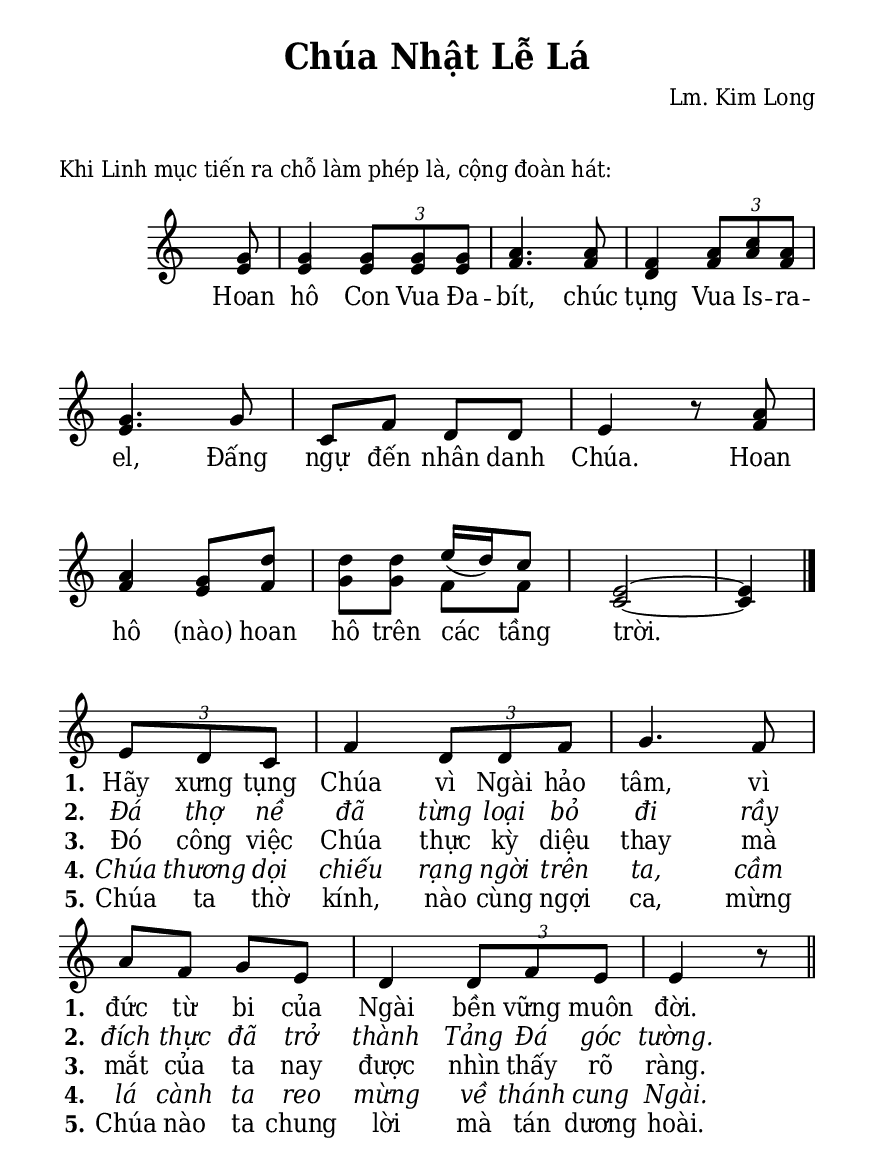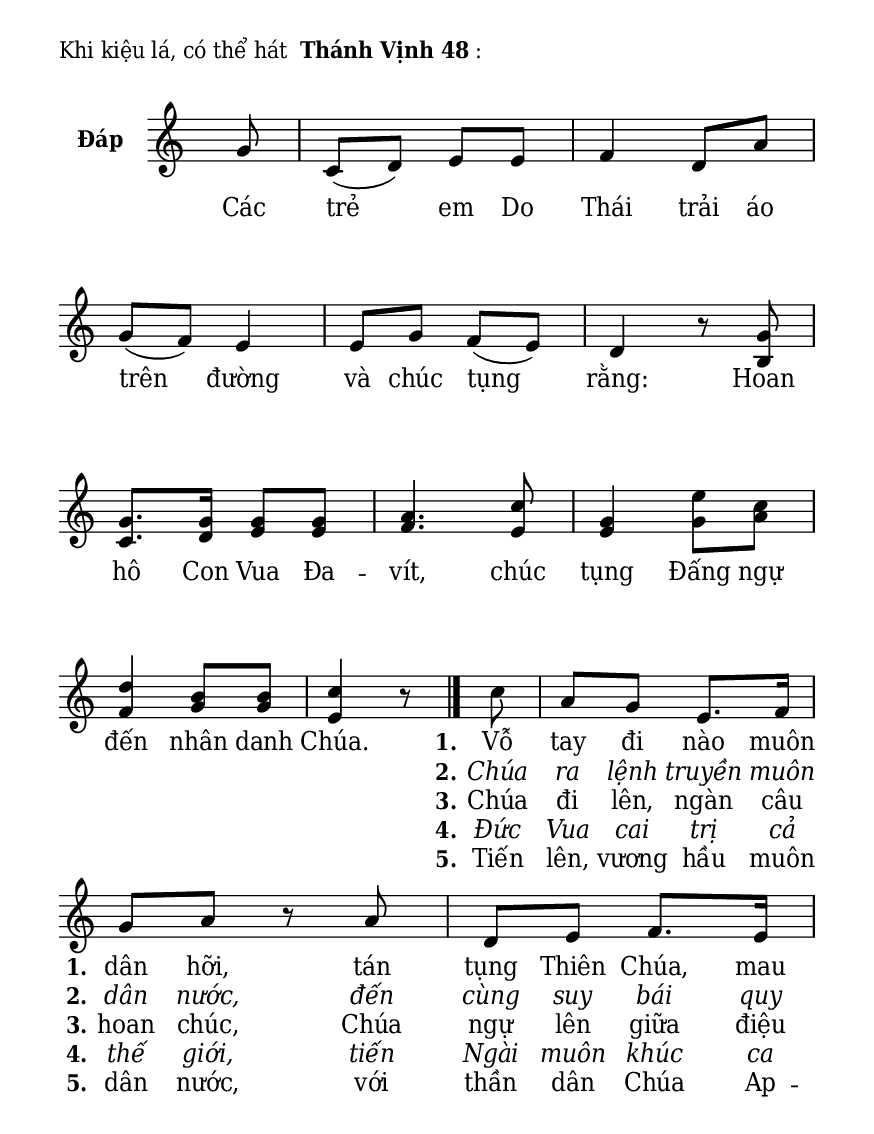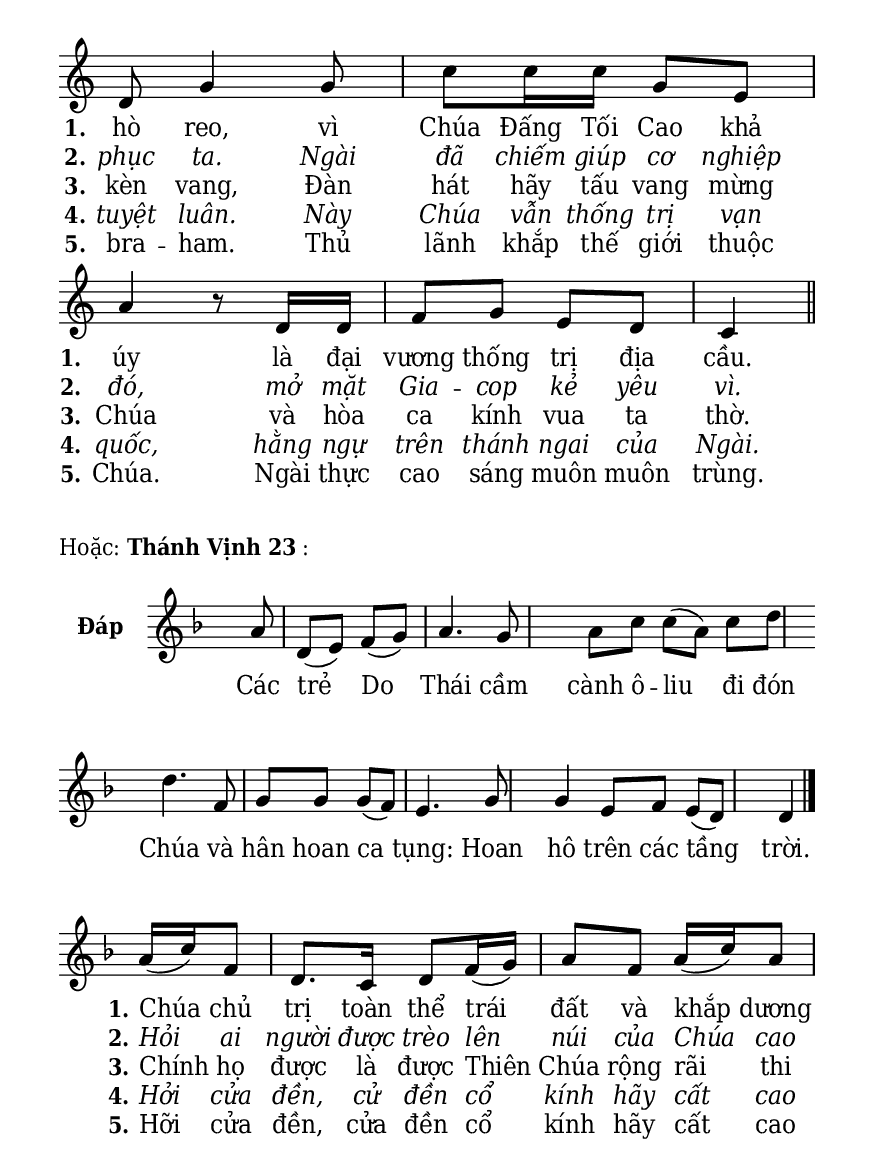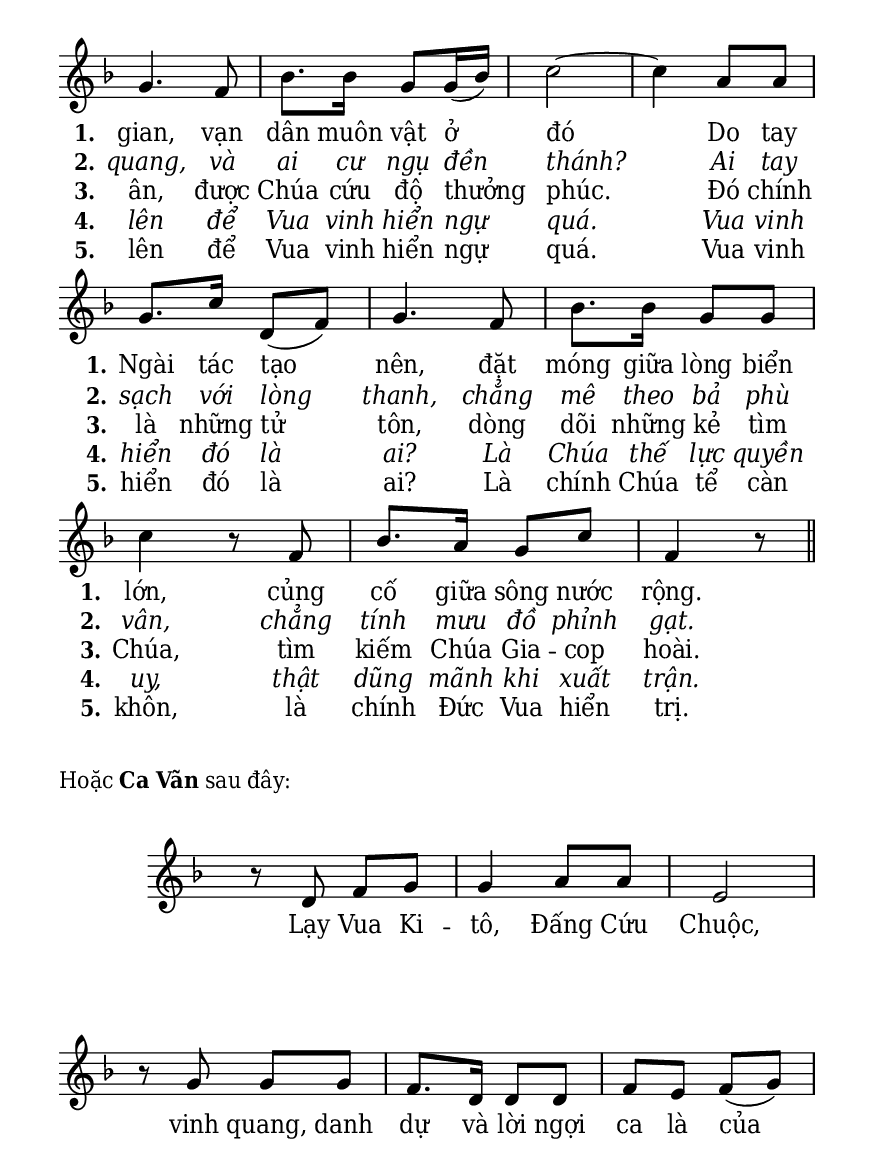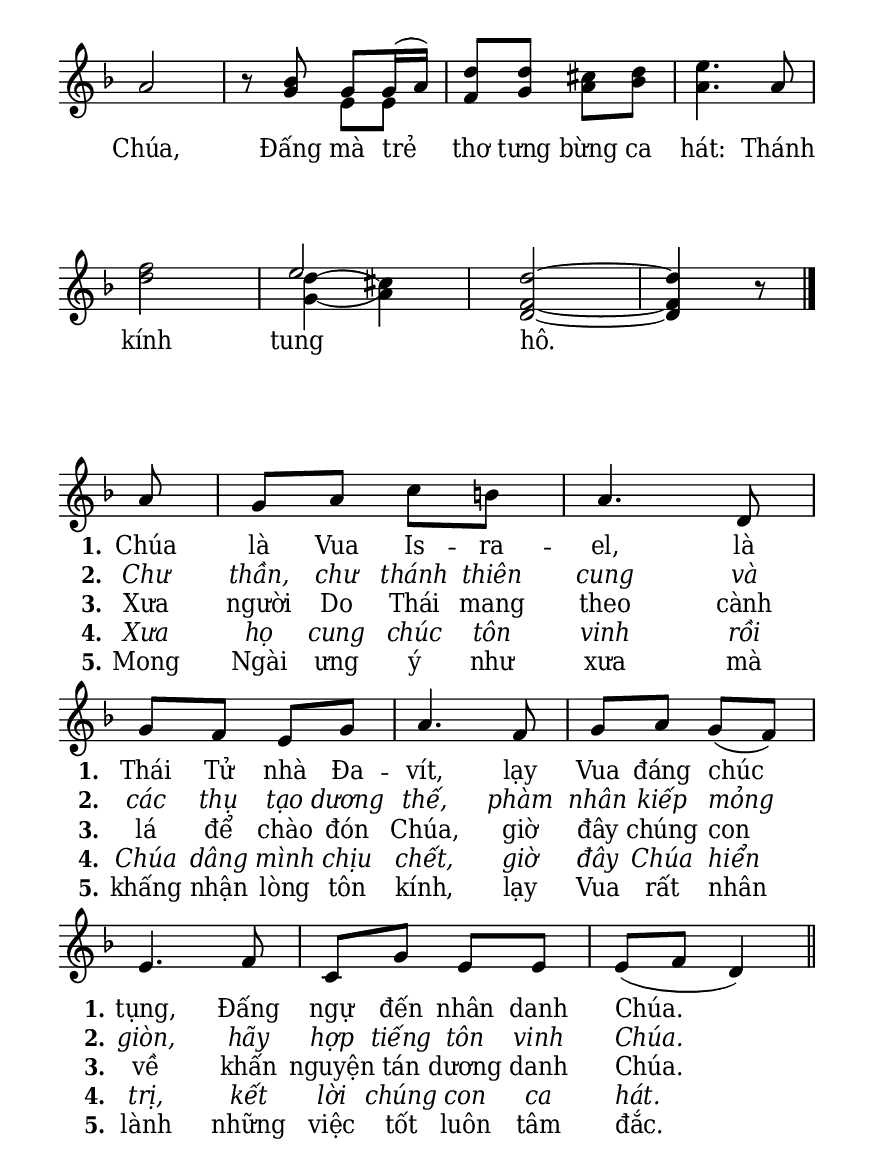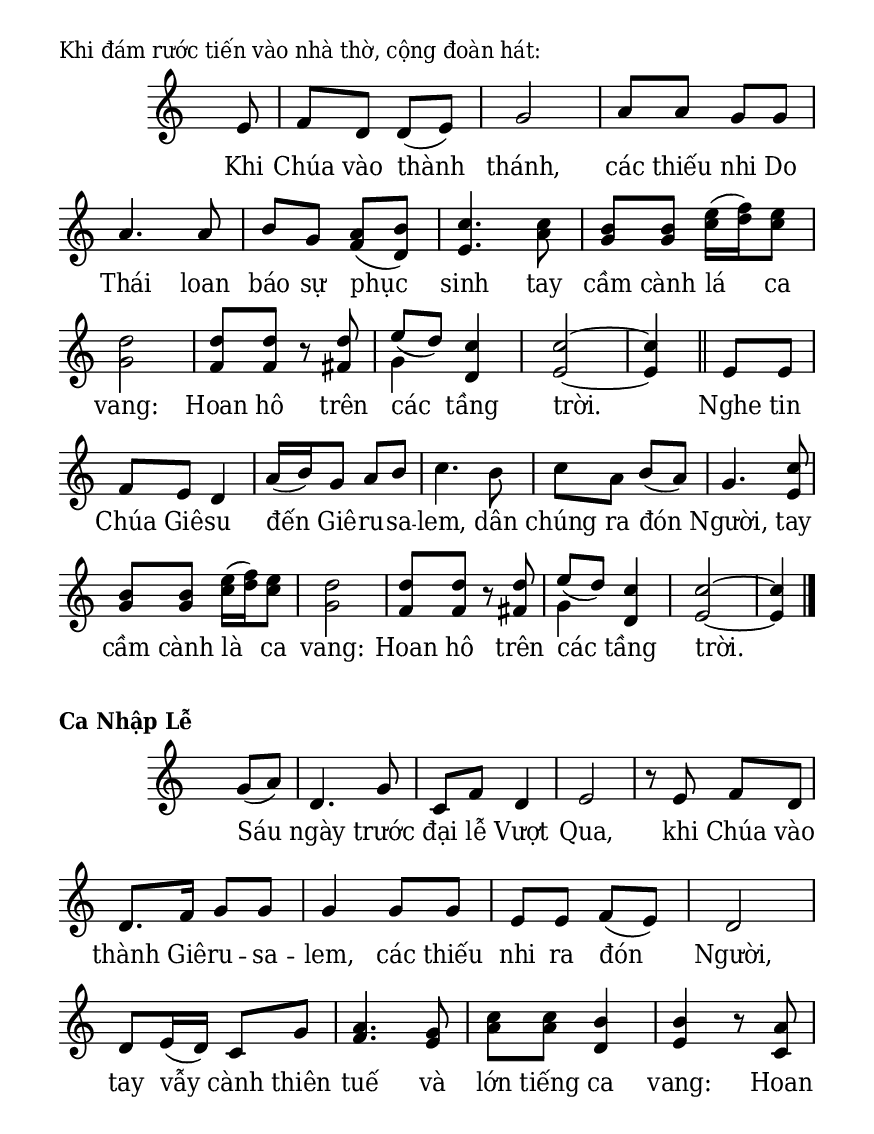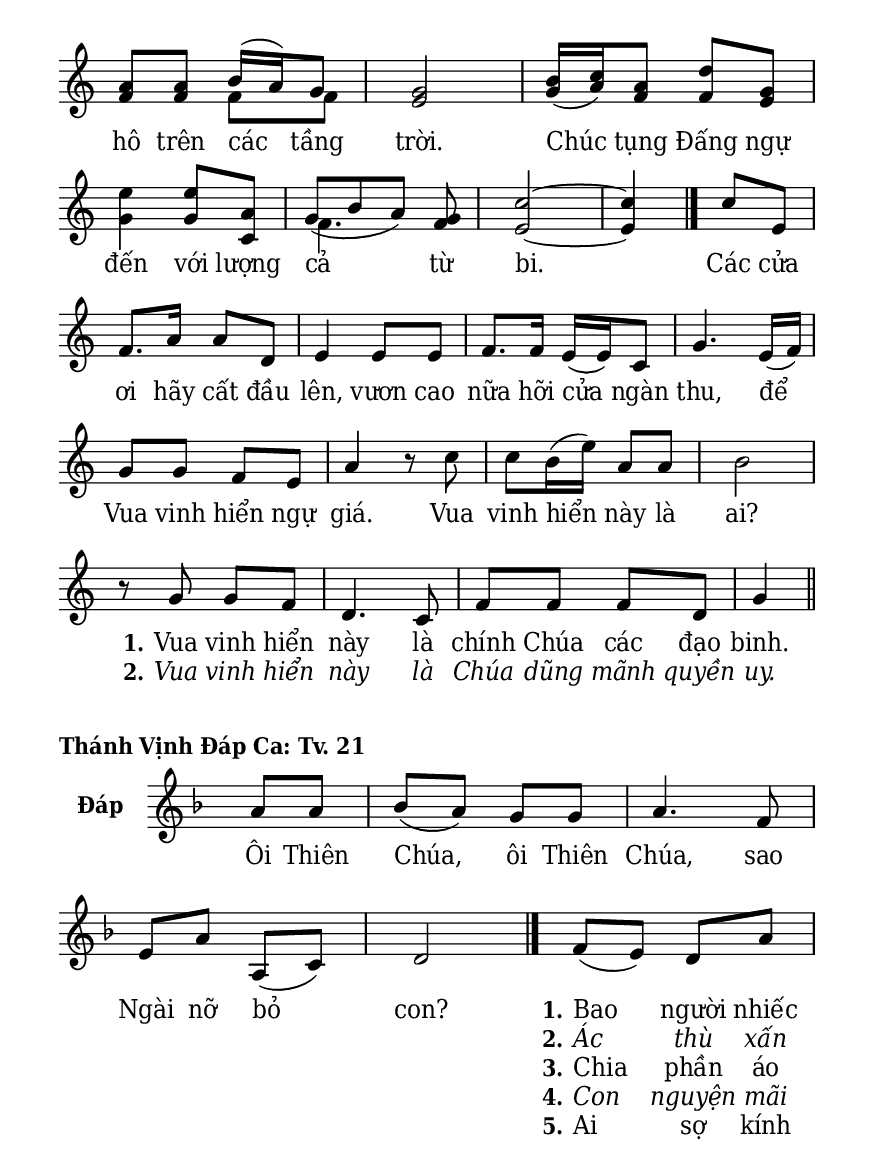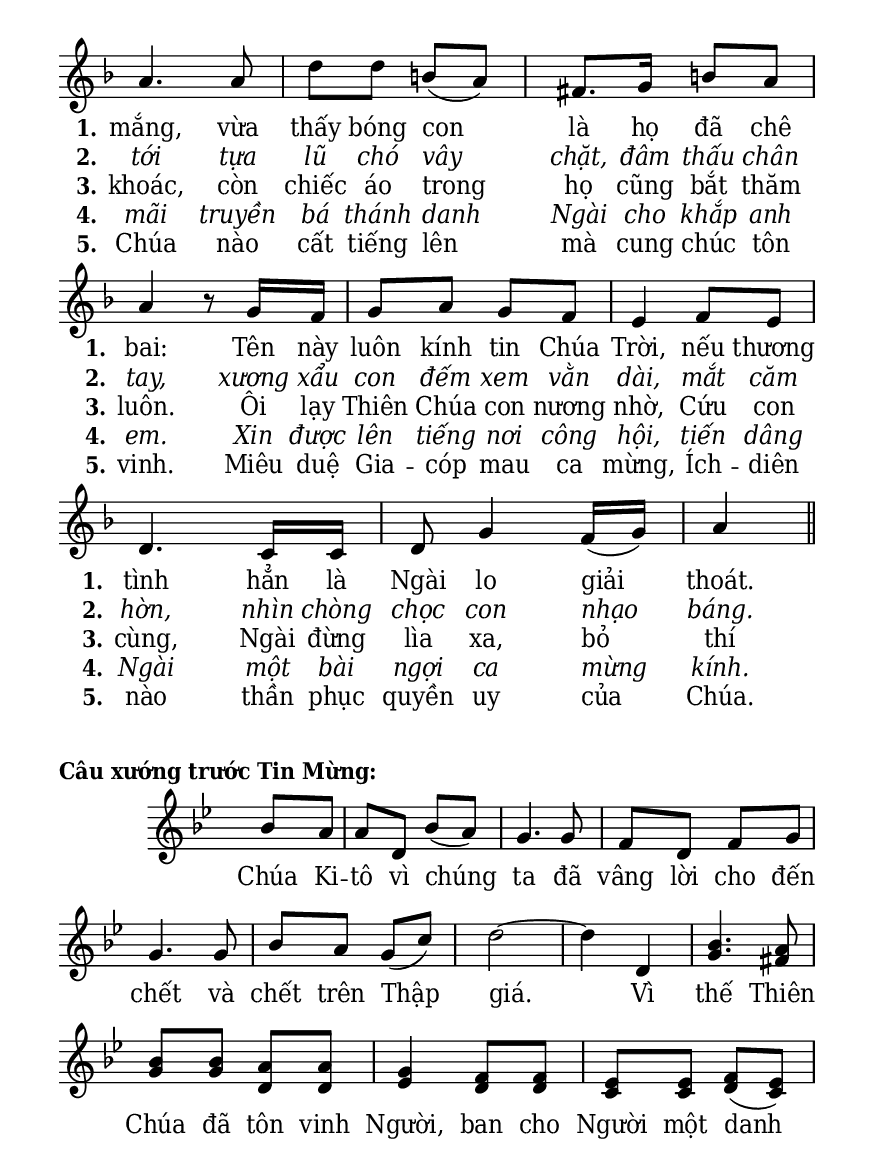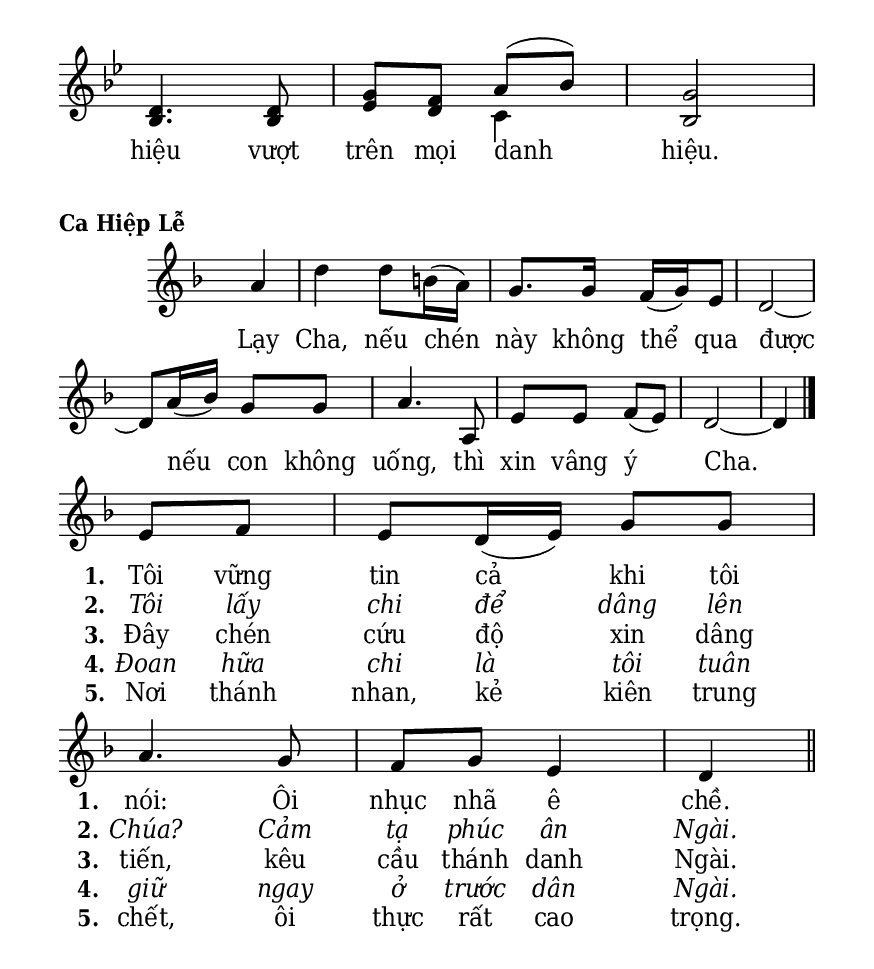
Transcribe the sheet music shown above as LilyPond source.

% Cài đặt chung
\version "2.22.1"
\include "english.ly"

\header {
  title = "Chúa Nhật Lễ Lá"
  composer = "Lm. Kim Long"
  %arranger = " "
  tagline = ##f
}

%
#(define (add-grob-definition grob-name grob-entry)
     (set! all-grob-descriptions
           (cons ((@@ (lily) completize-grob-entry)
                  (cons grob-name grob-entry))
                 all-grob-descriptions)))

#(add-grob-definition
    'StanzaNumberSpanner
    `((direction . ,LEFT)
      (font-series . bold)
      (padding . 1)
      (side-axis . ,X)
      (stencil . ,ly:text-interface::print)
      (X-offset . ,ly:side-position-interface::x-aligned-side)
      (Y-extent . ,grob::always-Y-extent-from-stencil)
      (meta . ((class . Spanner)
               (interfaces . (font-interface
                              side-position-interface
                              stanza-number-interface
                              text-interface))))))

\layout {
    \context {
      \Global
      \grobdescriptions #all-grob-descriptions
    }
    \context {
      \Score
      \remove Stanza_number_align_engraver
      \consists
        #(lambda (context)
           (let ((texts '())
                 (syllables '()))
             (make-engraver
              (acknowledgers
               ((stanza-number-interface engraver grob source-engraver)
                  (set! texts (cons grob texts)))
               ((lyric-syllable-interface engraver grob source-engraver)
                  (set! syllables (cons grob syllables))))
              ((stop-translation-timestep engraver)
                 (for-each
                  (lambda (text)
                    (for-each
                     (lambda (syllable)
                       (ly:pointer-group-interface::add-grob
                        text
                        'side-support-elements
                        syllable))
                     syllables))
                  texts)
                 (set! syllables '())))))
    }
    \context {
      \Lyrics
      \remove Stanza_number_engraver
      \consists
        #(lambda (context)
           (let ((text #f)
                 (last-stanza #f))
             (make-engraver
              ((process-music engraver)
                 (let ((stanza (ly:context-property context 'stanza #f)))
                   (if (and stanza (not (equal? stanza last-stanza)))
                       (let ((column (ly:context-property context
'currentCommandColumn)))
                         (set! last-stanza stanza)
                         (if text
                             (ly:spanner-set-bound! text RIGHT column))
                         (set! text (ly:engraver-make-grob engraver
'StanzaNumberSpanner '()))
                         (ly:grob-set-property! text 'text stanza)
                         (ly:spanner-set-bound! text LEFT column)))))
              ((finalize engraver)
                 (if text
                     (let ((column (ly:context-property context
'currentCommandColumn)))
                       (ly:spanner-set-bound! text RIGHT column)))))))
      \override StanzaNumberSpanner.horizon-padding = 10000
    }
}

stanzaReminderOff =
\temporary \override StanzaNumberSpanner.after-line-breaking =
   #(lambda (grob)
      ;; Can be replaced with (not (first-broken-spanner? grob)) in 2.23.
      (if (let ((siblings (ly:spanner-broken-into (ly:grob-original grob))))
            (and (pair? siblings)
                 (not (eq? grob (car siblings)))))
          (ly:grob-suicide! grob)))

stanzaReminderOn =
\undo \stanzaReminderOff
%

% Nhạc
nhacMauMot = \relative c'' {
  \key c \major
  \time 2/4
  \partial 8
  <<
    {
      g8 |
      g4 \tuplet 3/2 { g8 g g } |
      a4. a8 |
      f4 \tuplet 3/2 { a8 c a } |
      g4.
    }
    {
      e8 |
      e4 \tuplet 3/2 {e8 e e } |
      f4. f8 |
      d4 \tuplet 3/2 { f8 a f } |
      e4.
    }
  >>
  \oneVoice
  g8 |
  c, f d d |
  e4 r8
  <<
    {
      a8 |
      a4 g8 d' |
      d d
    }
    {
      f,8 |
      f4 e8 f |
      g g
    }
  >>
  \oneVoice
  <<
    {
      \voiceOne
      e'16 _(d) c8 |
    }
    \new Voice = "splitpart" {
      \voiceTwo
      f, f |
    }
  >>
  \oneVoice
  <<
    {
      c2 ~ |
      c4 \bar "|." \break
    }
    {
      e2 ~ |
      e4
    }
  >>
  
  \tuplet 3/2 { e8 d c } |
  f4 \tuplet 3/2 { d8 d f } |
  g4. f8 |
  a f g e |
  d4 \tuplet 3/2 { d8 f e } |
  e4 r8 \bar "||"
}

nhacMauHai = \relative c'' {
  \key c \major
  \time 2/4
  \partial 8 g8 |
  c, (d) e e |
  f4 d8 a' |
  g (f) e4 |
  e8 g f (e) |
  d4 r8
  <<
    {
      g |
      g8. g16 g8 g |
      a4. c8 |
      g4 e'8 c |
      d4 b8 b |
      c4 r8 \bar "|."
    }
    {
      b,8 |
      c8. d16 e8 e |
      f4. e8 |
      e4 g8 a |
      f4 g8 g |
      e4 r8
    }
  >>
  \oneVoice
  c'8 |
  a g e8. f16 |
  g8 a r a |
  d, e f8. e16 |
  d8 g4 g8 |
  c c16 c g8 e |
  a4 r8 d,16 d |
  f8 g e d |
  c4 \bar "||"
}

nhacMauBa = \relative c'' {
  \key f \major
  \time 2/4
  \partial 8 a8 |
  d, (e) f (g) |
  a4. g8 |
  \time 3/4
  a [c] c ([a]) c d |
  \time 2/4
  d4. f,8 |
  g g g (f) |
  e4. g8 |
  \time 3/4
  g4 e8 [f] e ([d]) |
  \time 2/4
  d4 \bar "|."
  
  a'16 (c) f,8 |
  d8. c16 d8 f16 (g) |
  a8 f a16 (c) a8 |
  g4. f8 |
  bf8. bf16 g8 g16 (bf) |
  c2 ~ |
  c4 a8 a |
  g8. c16 d,8 (f) |
  g4. f8 |
  bf8. bf16 g8 g |
  c4 r8 f, |
  bf8. a16 g8 c |
  f,4 r8 \bar "||"
}

nhacMauBon = \relative c' {
  \key f \major
  \time 2/4
  r8 d f g |
  g4 a8 a |
  e2 |
  r8 g g g |
  f8. d16 d8 d |
  f e f (g) |
  a2 |
  r8
  <<
    {
      bf
    }
    {
      g8
    }
  >>
  \oneVoice
  <<
    {
      \voiceOne
      g8 g16 (a) |
    }
    \new Voice = "splitpart" {
      \voiceTwo
      e8 e
    }
  >>
  \oneVoice
  <<
    {
      d'8 d cs d |
      e4. a,8 |
      f'2 |
    }
    {
      f,8 g a bf |
      a4. \skip 8 |
      d2 |
    }
  >>
  <<
    {
      \voiceOne
      e2 |
    }
    \new Voice = "splitpart" {
      \voiceTwo
      <d \=1^( g, \=2(>4 <cs \=1) a \=2)>
    }
  >>
  \oneVoice
  <d f, d>2 ~ |
  <d f, d>4 r8 \bar "|." \break
  
  a |
  g a c b! |
  a4. d,8 |
  g f e g |
  a4. f8 |
  g a g (f) |
  e4. f8 |
  c g' e e |
  e (f d4) \bar "||"
}

nhacMauNam = \relative c' {
  \key c \major
  \time 2/4
  \partial 8 e8 |
  f d d (e) |
  g2 |
  a8 a g g |
  a4. a8 |
  b g
  <<
    {
      a (b) |
      c4. c8 |
      b b e16 (f) e8 |
      d2 |
      d8 d r d
    }
    {
      f, (d) |
      e4. a8 |
      g g c16 (d) c8 |
      g2 |
      f8 f r fs
    }
  >>
  <<
    {
      \voiceOne
      e'8 _(d)
    }
    \new Voice = "splitpart" {
      \voiceTwo
      g,4
    }
  >>
  \oneVoice
  <<
    {
      c4 |
      c2 ~ |
      c4 \bar "||"
    }
    {
      d,4 |
      e2 ~ |
      e4
    }
  >>
  e8 e |
  f e d4 |
  a'16 (b) g8 a b |
  c4. b8 |
  c a b (a) |
  g4.
  <<
    {
      c8 |
      b b e16 (f) e8 |
      d2 |
      d8 d r d
    }
    {
      e,8 |
      g g c16 (d) c8 |
      g2 |
      f8 f r fs
    }
  >>
  <<
    {
      \voiceOne
      e'8 _(d)
    }
    \new Voice = "splitpart" {
      \voiceTwo
      g,4
    }
  >>
  \oneVoice
  <<
    {
      c4 |
      c2 ~ |
      c4 \bar "|."
    }
    {
      d,4 |
      e2 ~ |
      e4
    }
  >>
}

nhacMauSau = \relative c'' {
  \key c \major
  \time 2/4
  \partial 4 g8 (a) |
  d,4. g8 |
  c, f d4 |
  e2 |
  r8 e f d |
  d8. f16 g8 g |
  g4 g8 g |
  e e f (e) |
  d2 |
  d8 e16 (d) c8 g' |
  <<
    {
      a4. g8 |
      c c b4 |
      b r8 a |
      a a
    }
    {
      f4. e8 |
      a a d,4 |
      e4 r8 c |
      f f
    }
  >>
  <<
    {
      \voiceOne
      b16 (a) g8
    }
    \new Voice = "splitpart" {
      \voiceTwo
      f8 f
    }
  >>
  \oneVoice
  <<
    {
      g2 |
      b16 (c) a8 d g, |
      e'4 e8 a,
    }
    {
      e2 |
      g16 (a) f8 f e |
      g4 g8 c,
    }
  >>
  <<
    {
      \voiceOne
      g'8 _([b a])
    }
    \new Voice = "splitpart" {
      \voiceTwo
      f4.
    }
  >>
  \oneVoice
  <<
    {
      g8 |
      c2 ~ |
      c4 \bar "|."
    }
    {
      f,8 |
      e2 ~ |
      e4
    }
  >>
  c'8 e, |
  f8. a16 a8 d, |
  e4 e8 e |
  f8. f16 e (e) c8 |
  g'4. e16 (f) g8 g f e |
  a4 r8 c |
  c b16 (e) a,8 a |
  b2 |
  r8 g g f |
  d4. c8 |
  f f f d |
  g4 \bar "||"
}

nhacMauBay = \relative c'' {
  \key f \major
  \time 2/4
  \partial 4 a8 a |
  bf (a) g g |
  a4. f8 |
  e a a, (c) |
  d2 \bar "|."
  
  f8 (e) d a' |
  a4. a8 |
  d d b! (a) |
  fs8. g16 b!8 a |
  a4 r8 g16 f |
  g8 a g f |
  e4 f8 e |
  d4. c16 c |
  d8 g4 f16 (g) |
  a4 \bar "||"
}

nhacMauTam = \relative c'' {
  \key bf \major
  \time 2/4
  \partial 4 bf8 a |
  a d, bf' (a) |
  g4. g8 |
  f d f g |
  g4. g8 |
  bf a g (c) |
  d2 ~ |
  d4 d, |
  <<
    {
      bf'4. a8 |
      bf bf a a |
      g4 f8 f |
      ef ef f (ef) |
      d4. d8 |
      g f
    }
    {
      g4. fs8 |
      g g d d |
      ef4 d8 d |
      c c d (c) |
      bf4. bf8 |
      ef d
    }
  >>
  <<
    {
      \voiceOne
      a' (bf)
    }
    \new Voice = "splitpart" {
      \voiceTwo
      c,4
    }
  >>
  \oneVoice
  <g' bf,>2
}

nhacMauChin = \relative c'' {
  \key f \major
  \time 2/4
  \partial 4 a4 |
  d d8 b!16 (a) |
  g8. g16 f (g) e8 |
  d2 ~ |
  d8 a'16 (bf) g8 g |
  a4. a,8 |
  e' e f (e) |
  d2 ~ |
  d4 \bar "|." \break
  
  e8 f |
  e8 d16 (e) g8 g |
  a4. g8 |
  f g e4 |
  d4 \bar "||"
}

% Lời
loiMauMot = \lyricmode {
  Hoan hô Con Vua Đa -- bít,
  chúc tụng Vua Is -- ra -- el, Đấng ngự đến nhân danh Chúa.
  Hoan hô (nào) hoan hô trên các tầng trời.
  <<
    {
      \set stanza = "1."
      Hãy xưng tụng Chúa vì Ngài hảo tâm,
      vì đức từ bi của Ngài bền vững muôn đời.
    }
    \new Lyrics {
      \set associatedVoice = "beSop"
      \set stanza = "2."
      \override Lyrics.LyricText.font-shape = #'italic
      Đá thợ nề đã từng loại bỏ đi
      rầy đích thực đã trở thành Tảng Đá góc tường.
    }
    \new Lyrics {
      \set associatedVoice = "beSop"
      \set stanza = "3."
      Đó công việc Chúa thực kỳ diệu thay
      mà mắt của ta nay được nhìn thấy rõ ràng.
    }
    \new Lyrics {
      \set associatedVoice = "beSop"
      \set stanza = "4."
      \override Lyrics.LyricText.font-shape = #'italic
      Chúa thương dọi chiếu rạng ngời trên ta,
      cầm lá cành ta reo mừng về thánh cung Ngài.
    }
    \new Lyrics {
      \set associatedVoice = "beSop"
      \set stanza = "5."
      Chúa ta thờ kính, nào cùng ngợi ca,
      mừng Chúa nào ta chung lời mà tán dương hoài.
    }
  >>
}

loiMauHai = \lyricmode {
  Các trẻ em Do Thái trải áo trên đường
  và chúc tụng rằng: Hoan hô Con Vua Đa -- vít,
  chúc tụng Đấng ngự đến nhân danh Chúa.
  <<
    {
      \set stanza = "1."
      Vỗ tay đi nào muôn dân hỡi,
      tán tụng Thiên Chúa, mau hò reo,
      vì Chúa Đấng Tối Cao khả úy
      là đại vương thống trị địa cầu.
    }
    \new Lyrics {
      \set associatedVoice = "beSop"
      \set stanza = "2."
      \override Lyrics.LyricText.font-shape = #'italic
      Chúa ra lệnh truyền muôn dân nước,
      đến cùng suy bái quy phục ta.
      Ngài đã chiếm giúp cơ nghiệp đó,
      mở mặt Gia -- cop kẻ yêu vì.
    }
    \new Lyrics {
      \set associatedVoice = "beSop"
      \set stanza = "3."
      Chúa đi lên, ngàn câu hoan chúc,
      Chúa ngự lên giữa điệu kèn vang,
      Đàn hát hãy tấu vang mừng Chúa
      và hòa ca kính vua ta thờ.
    }
    \new Lyrics {
      \set associatedVoice = "beSop"
      \set stanza = "4."
      \override Lyrics.LyricText.font-shape = #'italic
      Đức Vua cai trị cả thế giới,
      tiến Ngài muôn khúc ca tuyệt luân.
      Này Chúa vẫn thống trị vạn quốc,
      hằng ngự trên thánh ngai của Ngài.
    }
    \new Lyrics {
      \set associatedVoice = "beSop"
      \set stanza = "5."
      Tiến lên, vương hầu muôn dân nước,
      với thần dân Chúa Ap -- bra -- ham.
      Thủ lãnh khắp thế giới thuộc Chúa.
      Ngài thực cao sáng muôn muôn trùng.
    }
  >>
}

loiMauBa = \lyricmode {
  Các trẻ Do Thái cầm cành ô -- liu đi đón Chúa
  và hân hoan ca tụng: Hoan hô trên các tầng trời.
  <<
    {
      \set stanza = "1."
      Chúa chủ trị toàn thể trái đất và khắp dương gian,
      vạn dân muôn vật ở đó
      Do tay Ngài tác tạo nên, đặt móng giữa lòng biển lớn,
      củng cố giữa sông nước rộng.
    }
    \new Lyrics {
      \set associatedVoice = "beSop"
      \set stanza = "2."
      \override Lyrics.LyricText.font-shape = #'italic
      Hỏi ai người được trèo lên núi của Chúa cao quang,
      và ai cư ngụ đền thánh?
      Ai tay sạch với lòng thanh, chẳng mê theo bả phù vân,
      chẳng tính mưu đồ phỉnh gạt.
    }
    \new Lyrics {
      \set associatedVoice = "beSop"
      \set stanza = "3."
      Chính họ được là được Thiên Chúa rộng rãi thi ân,
      được Chúa cứu độ thưởng phúc.
      Đó chính là những tử tôn,
      dòng dõi những kẻ tìm Chúa,
      tìm kiếm Chúa Gia -- cop hoài.
    }
    \new Lyrics {
      \set associatedVoice = "beSop"
      \set stanza = "4."
      \override Lyrics.LyricText.font-shape = #'italic
      Hởi cửa đền, cử đền cổ kính hãy cất cao lên
      để Vua vinh hiển ngự quá.
      Vua vinh hiển đó là ai?
      Là Chúa thế lực quyền uy, thật dũng mãnh khi xuất trận.
    }
    \new Lyrics {
      \set associatedVoice = "beSop"
      \set stanza = "5."
      Hỡi cửa đền, cửa đền cổ kính hãy cất cao lên
      để Vua vinh hiển ngự quá.
      Vua vinh hiển đó là ai?
      Là chính Chúa tể càn khôn, là chính Đức Vua hiển trị.
    }
  >>
}

loiMauBon = \lyricmode {
  Lạy Vua Ki -- tô, Đấng Cứu Chuộc, vinh quang, danh dự
  và lời ngợi ca là của Chúa, Đấng mà trẻ thơ tưng bừng ca hát:
  Thánh kính tung hô.
  <<
    {
      \set stanza = "1."
      Chúa là Vua Is -- ra -- el, là Thái Tử nhà Đa -- vít,
      lạy Vua đáng chúc tụng, Đấng ngự đến nhân danh Chúa.
    }
    \new Lyrics {
      \set associatedVoice = "beSop"
      \set stanza = "2."
      \override Lyrics.LyricText.font-shape = #'italic
      Chư thần, chư thánh thiên cung và các thụ tạo dương thế,
      phàm nhân kiếp mỏng giòn, hãy hợp tiếng tôn vinh Chúa.
    }
    \new Lyrics {
      \set associatedVoice = "beSop"
      \set stanza = "3."
      Xưa người Do Thái mang theo cành lá để chào đón Chúa,
      giờ đây chúng con về khấn nguyện tán dương danh Chúa.
    }
    \new Lyrics {
      \set associatedVoice = "beSop"
      \set stanza = "4."
      \override Lyrics.LyricText.font-shape = #'italic
      Xưa họ cung chúc tôn vinh rồi Chúa dâng mình chịu chết,
      giờ đây Chúa hiển trị, kết lời chúng con ca hát.
    }
    \new Lyrics {
      \set associatedVoice = "beSop"
      \set stanza = "5."
      Mong Ngài ưng ý như xưa mà khấng nhận lòng tôn kính,
      lạy Vua rất nhân lành những việc tốt luôn tâm đắc.
    }
  >>
}

loiMauNam = \lyricmode {
  Khi Chúa vào thành thánh,
  các thiếu nhi Do Thái loan báo sự phục sinh
  tay cầm cành lá ca vang:
  Hoan hô trên các tầng trời.
  Nghe tin Chúa Giê -- su đến Giê -- ru -- sa -- lem,
  dân chúng ra đón Người,
  tay cầm cành là ca vang:
  Hoan hô trên các tầng trời.
}

loiMauSau = \lyricmode {
  Sáu ngày trước đại lễ Vượt Qua,
  khi Chúa vào thành Giê -- ru -- sa -- lem,
  các thiếu nhi ra đón Người,
  tay vẫy cành thiên tuế và lớn tiếng ca vang:
  Hoan hô trên các tầng trời.
  Chúc tụng Đấng ngự đến với lượng cả từ bi.
  Các cửa ơi hãy cất đầu lên,
  vươn cao nữa hỡi cửa ngàn thu,
  để Vua vinh hiển ngự giá.
  Vua vinh hiển này là ai?
  <<
    {
      \set stanza = "1."
      Vua vinh hiển này là chính Chúa các đạo binh.
    }
    \new Lyrics {
      \set associatedVoice = "beSop"
      \set stanza = "2."
      \override Lyrics.LyricText.font-shape = #'italic
      Vua vinh hiển này là Chúa dũng mãnh quyền uy.
    }
  >>
}

loiMauBay = \lyricmode {
  Ôi Thiên Chúa, ôi Thiên Chúa, sao Ngài nỡ bỏ con?
  <<
    {
      \set stanza = "1."
      Bao người nhiếc mắng,
      vừa thấy bóng con là họ đã chê bai:
      Tên này luôn kính tin Chúa Trời,
      nếu thương tình hẳn là Ngài lo giải thoát.
    }
    \new Lyrics {
      \set associatedVoice = "beSop"
      \set stanza = "2."
      \override Lyrics.LyricText.font-shape = #'italic
      Ác thù xấn tới tựa lũ chó vây chặt,
      đâm thấu chân tay, xương xẩu con đếm xem vằn dài,
      mắt căm hờn, nhìn chòng chọc con nhạo báng.
    }
    \new Lyrics {
      \set associatedVoice = "beSop"
      \set stanza = "3."
      Chia phần áo khoác,
      còn chiếc áo trong họ cũng bắt thăm luôn.
      Ôi lạy Thiên Chúa con nương nhờ,
      Cứu con cùng, Ngài đừng lìa xa, bỏ thí
    }
    \new Lyrics {
      \set associatedVoice = "beSop"
      \set stanza = "4."
      \override Lyrics.LyricText.font-shape = #'italic
      Con nguyện mãi mãi truyền bá thánh danh Ngài
      cho khắp anh em.
      Xin được lên tiếng nơi công hội,
      tiến dâng Ngài một bài ngợi ca mừng kính.
    }
    \new Lyrics {
      \set associatedVoice = "beSop"
      \set stanza = "5."
      Ai sợ kính Chúa nào cất tiếng lên mà cung chúc tôn vinh.
      Miêu duệ Gia -- cóp mau ca mừng,
      Ích -- diên nào thần phục quyền uy của Chúa.
    }
  >>
}

loiMauTam = \lyricmode {
  Chúa Ki -- tô vì chúng ta đã vâng lời cho đến chết
  và chết trên Thập giá.
  Vì thế Thiên Chúa đã tôn vinh Người,
  ban cho Người một danh hiệu vượt trên mọi danh hiệu.
}

loiMauChin = \lyricmode {
  Lạy Cha, nếu chén này không thể qua được nếu con không uống,
  thì xin vâng ý Cha.
  <<
    {
      \set stanza = "1."
      Tôi vững tin cả khi tôi nói:
      Ôi nhục nhã ê chề.
    }
    \new Lyrics {
      \set associatedVoice = "beSop"
      \set stanza = "2."
      \override Lyrics.LyricText.font-shape = #'italic
      Tôi lấy chi để dâng lên Chúa?
      Cảm tạ phúc ân Ngài.
    }
    \new Lyrics {
      \set associatedVoice = "beSop"
      \set stanza = "3."
      Đây chén cứu độ xin dâng tiến,
      kêu cầu thánh danh Ngài.
    }
    \new Lyrics {
      \set associatedVoice = "beSop"
      \set stanza = "4."
      \override Lyrics.LyricText.font-shape = #'italic
      Đoan hữa chi là tôi tuân giữ ngay ở trước dân Ngài.
    }
    \new Lyrics {
      \set associatedVoice = "beSop"
      \set stanza = "5."
      Nơi thánh nhan, kẻ kiên trung chết,
      ôi thực rất cao trọng.
    }
  >>
}

% Dàn trang
\paper {
  #(set-paper-size "a5")
  top-margin = 10\mm
  bottom-margin = 10\mm
  left-margin = 10\mm
  right-margin = 10\mm
  indent = #0
  #(define fonts
	 (make-pango-font-tree "Deja Vu Serif Condensed"
	 		       "Deja Vu Serif Condensed"
			       "Deja Vu Serif Condensed"
			       (/ 20 20)))
  print-page-number = ##f
  page-count = 9
}

TongNhip = {
}

% Đổi kích thước nốt cho bè phụ
notBePhu =
#(define-music-function (font-size music) (number? ly:music?)
   (for-some-music
     (lambda (m)
       (if (music-is-of-type? m 'rhythmic-event)
           (begin
             (set! (ly:music-property m 'tweaks)
                   (cons `(font-size . ,font-size)
                         (ly:music-property m 'tweaks)))
             #t)
           #f))
     music)
   music)

\markup {
  \vspace #2
  "Khi Linh mục tiến ra chỗ làm phép là, cộng đoàn hát:"
}

\score {
  <<
    \new Staff <<
        \clef treble
        \new Voice = beSop {
          \nhacMauMot
        }
      \new Lyrics \lyricsto beSop \loiMauMot
    >>
  >>
  \layout {
    indent = 15
    \override Staff.TimeSignature.transparent = ##t
    \override Lyrics.LyricSpace.minimum-distance = #0.6
    \override Score.BarNumber.break-visibility = ##(#f #f #f)
    \override Score.SpacingSpanner.uniform-stretching = ##t
    ragged-last = ##f
  }
}

\markup {
  \vspace #2
  "Khi kiệu lá, có thể hát " \bold "Thánh Vịnh 48" \normal-text ":"
}

\score {
  <<
    \new Staff \with {
      instrumentName = \markup { \bold "Đáp" }} <<
        \clef treble
        \new Voice = beSop {
          \nhacMauHai
        }
      \new Lyrics \lyricsto beSop \loiMauHai
    >>
  >>
  \layout {
    indent = 15
    \override Staff.TimeSignature.transparent = ##t
    \override Lyrics.LyricSpace.minimum-distance = #0.7
    \override Score.BarNumber.break-visibility = ##(#f #f #f)
    \override Score.SpacingSpanner.uniform-stretching = ##t
    \override LyricHyphen.minimum-distance = #1.5
    ragged-last = ##f
  }
}

\markup {
  \vspace #2
  "Hoặc:" \bold "Thánh Vịnh 23" \normal-text ":"
}

\score {
  <<
    \new Staff \with {
      instrumentName = \markup { \bold "Đáp" }} <<
        \clef treble
        \new Voice = beSop {
          \nhacMauBa
        }
      \new Lyrics \lyricsto beSop \loiMauBa
    >>
  >>
  \layout {
    indent = 15
    \override Staff.TimeSignature.transparent = ##t
    \override Lyrics.LyricSpace.minimum-distance = #0.7
    \override Score.BarNumber.break-visibility = ##(#f #f #f)
    \override Score.SpacingSpanner.uniform-stretching = ##t
    ragged-last = ##f
  }
}

\markup {
  \vspace #2
  "Hoặc" \bold "Ca Vãn" \normal-text "sau đây:"
}


\score {
  <<
    \new Staff <<
        \clef treble
        \new Voice = beSop {
          \nhacMauBon
        }
      \new Lyrics \lyricsto beSop \loiMauBon
    >>
  >>
  \layout {
    indent = 15
    \override Staff.TimeSignature.transparent = ##t
    \override Lyrics.LyricSpace.minimum-distance = #0.7
    \override Score.BarNumber.break-visibility = ##(#f #f #f)
    \override Score.SpacingSpanner.uniform-stretching = ##t
    ragged-last = ##f
  }
}

\markup {
  \vspace #2
  "Khi đám rước tiến vào nhà thờ, cộng đoàn hát:"
}

\score {
  <<
    \new Staff <<
        \clef treble
        \new Voice = beSop {
          \nhacMauNam
        }
      \new Lyrics \lyricsto beSop \loiMauNam
    >>
  >>
  \layout {
    indent = 15
    \override Staff.TimeSignature.transparent = ##t
    \override Lyrics.LyricSpace.minimum-distance = #0.7
    \override Score.BarNumber.break-visibility = ##(#f #f #f)
    \override Score.SpacingSpanner.uniform-stretching = ##t
    ragged-last = ##f
  }
}

\markup {
  \vspace #2
  \bold "Ca Nhập Lễ"
}

\score {
  <<
    \new Staff <<
        \clef treble
        \new Voice = beSop {
          \nhacMauSau
        }
      \new Lyrics \lyricsto beSop \loiMauSau
    >>
  >>
  \layout {
    indent = 15
    \override Staff.TimeSignature.transparent = ##t
    \override Lyrics.LyricSpace.minimum-distance = #0.7
    \override Score.BarNumber.break-visibility = ##(#f #f #f)
    \override Score.SpacingSpanner.uniform-stretching = ##t
    ragged-last = ##f
  }
}

\markup {
  \vspace #2
  \bold "Thánh Vịnh Đáp Ca: Tv. 21"
}

\score {
  <<
    \new Staff \with {
      instrumentName = \markup { \bold "Đáp" }} <<
        \clef treble
        \new Voice = beSop {
          \nhacMauBay
        }
      \new Lyrics \lyricsto beSop \loiMauBay
    >>
  >>
  \layout {
    indent = 15
    \override Staff.TimeSignature.transparent = ##t
    \override Lyrics.LyricSpace.minimum-distance = #0.7
    \override Score.BarNumber.break-visibility = ##(#f #f #f)
    \override Score.SpacingSpanner.uniform-stretching = ##t
    ragged-last = ##f
  }
}

\markup {
  \vspace #2
  \bold "Câu xướng trước Tin Mừng:"
}

\score {
  <<
    \new Staff <<
        \clef treble
        \new Voice = beSop {
          \nhacMauTam
        }
      \new Lyrics \lyricsto beSop \loiMauTam
    >>
  >>
  \layout {
    indent = 15
    \override Staff.TimeSignature.transparent = ##t
    \override Lyrics.LyricSpace.minimum-distance = #1.5
    \override Score.BarNumber.break-visibility = ##(#f #f #f)
    \override Score.SpacingSpanner.uniform-stretching = ##t
    ragged-last = ##f
  }
}

\markup {
  \vspace #2
  \bold "Ca Hiệp Lễ"
}

\score {
  <<
    \new Staff <<
        \clef treble
        \new Voice = beSop {
          \nhacMauChin
        }
      \new Lyrics \lyricsto beSop \loiMauChin
    >>
  >>
  \layout {
    indent = 15
    \override Staff.TimeSignature.transparent = ##t
    \override Lyrics.LyricSpace.minimum-distance = #1.5
    \override Score.BarNumber.break-visibility = ##(#f #f #f)
    \override Score.SpacingSpanner.uniform-stretching = ##t
    ragged-last = ##f
  }
}
